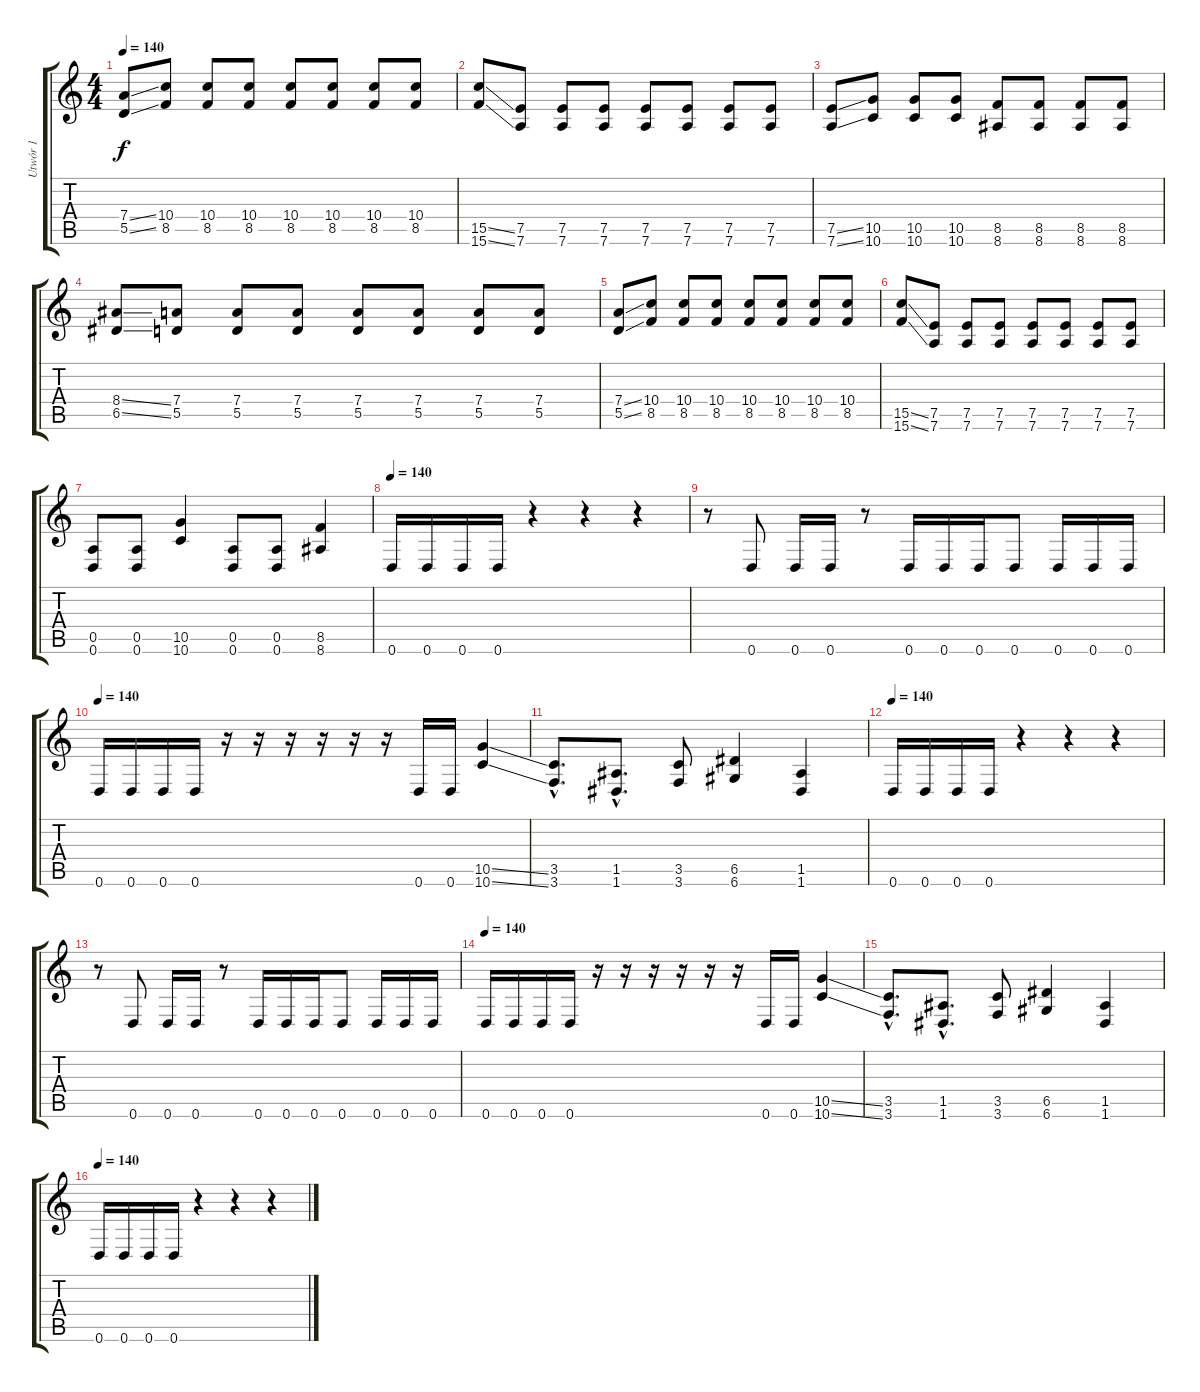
\track ("Utwór 1" "Utwór 1") {instrument overdrivenguitar}
\staff {score tabs}
\tuning (E4 B3 G3 D3 A2 D2) {hide}
\ts (4 4)
\tempo 140
\clef g2
\ks c
(7.4{ss} 5.5{ss}).8{dy f} (10.4 8.5).8 (10.4 8.5).8 (10.4 8.5).8 (10.4 8.5).8 (10.4 8.5).8 (10.4 8.5).8 (10.4 8.5).8 |
(15.5{ss} 15.6{ss}).8 (7.5 7.6).8 (7.5 7.6).8 (7.5 7.6).8 (7.5 7.6).8 (7.5 7.6).8 (7.5 7.6).8 (7.5 7.6).8 |
(7.5{ss} 7.6{ss}).8 (10.5 10.6).8 (10.5 10.6).8 (10.5 10.6).8 (8.5 8.6).8 (8.5 8.6).8 (8.5 8.6).8 (8.5 8.6).8 |
(8.4{ss} 6.5{ss}).8 (7.4 5.5).8 (7.4 5.5).8 (7.4 5.5).8 (7.4 5.5).8 (7.4 5.5).8 (7.4 5.5).8 (7.4 5.5).8 |
(7.4{ss} 5.5{ss}).8 (10.4 8.5).8 (10.4 8.5).8 (10.4 8.5).8 (10.4 8.5).8 (10.4 8.5).8 (10.4 8.5).8 (10.4 8.5).8 |
(15.5{ss} 15.6{ss}).8 (7.5 7.6).8 (7.5 7.6).8 (7.5 7.6).8 (7.5 7.6).8 (7.5 7.6).8 (7.5 7.6).8 (7.5 7.6).8 |
(0.5 0.6).8 (0.5 0.6).8 (10.5 10.6).4 (0.5 0.6).8 (0.5 0.6).8 (8.5 8.6).4 |
\tempo 140
0.6.16 0.6.16 0.6.16 0.6.16 r.4 r.4 r.4 |
r.8 0.6.8 0.6.16 0.6.16 r.8 0.6.16 0.6.16 0.6.16 0.6.8 0.6.16 0.6.16 0.6.16 |
\tempo 140
0.6.16 0.6.16 0.6.16 0.6.16 r.16 r.16 r.16 r.16 r.16 r.16 0.6.16 0.6.16 (10.5{ss} 10.6{ss}).4 |
(3.5{hac} 3.6{hac}).8{d} (1.5{hac} 1.6{hac}).8{d} (3.5 3.6).8 (6.5 6.6).4 (1.5 1.6).4 |
\tempo 140
0.6.16 0.6.16 0.6.16 0.6.16 r.4 r.4 r.4 |
r.8 0.6.8 0.6.16 0.6.16 r.8 0.6.16 0.6.16 0.6.16 0.6.8 0.6.16 0.6.16 0.6.16 |
\tempo 140
0.6.16 0.6.16 0.6.16 0.6.16 r.16 r.16 r.16 r.16 r.16 r.16 0.6.16 0.6.16 (10.5{ss} 10.6{ss}).4 |
(3.5{hac} 3.6{hac}).8{d} (1.5{hac} 1.6{hac}).8{d} (3.5 3.6).8 (6.5 6.6).4 (1.5 1.6).4 |
\tempo 140
0.6.16 0.6.16 0.6.16 0.6.16 r.4 r.4 r.4
